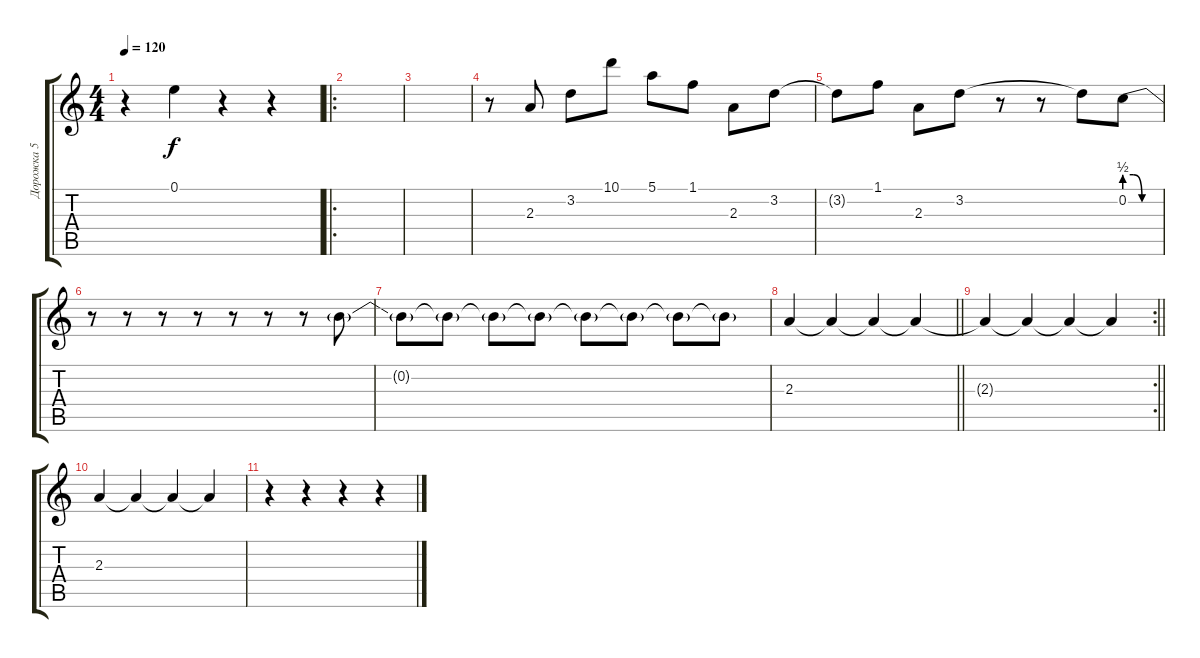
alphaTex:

\track ("Дорожка 5" "Дорожка 5") {instrument overdrivenguitar}
\staff {score tabs}
\tuning (E4 B3 G3 D3 A2 E2) {hide}
\ts (4 4)
\tempo 120
\clef g2
\ks c
r.4{dy f} 0.1{t}.4 r.4 r.4 |
\ro
|
|
r.8 2.3.8 3.2.8 10.1.8 5.1.8 1.1.8 2.3.8 3.2.8 |
3.2{t}.8 1.1.8 2.3.8 3.2.8 r.8 r.8 3.2{t}.8 0.2{be (custom 0 2 15 2 30 0 60 0)}.8 |
r.8 r.8 r.8 r.8 r.8 r.8 r.8 0.2{t}.8 |
0.2{t}.8 0.2{t}.8 0.2{t}.8 0.2{t}.8 0.2{t}.8 0.2{t}.8 0.2{t}.8 0.2{t}.8 |
\barLineRight lightlight
2.3.4 2.3{t}.4 2.3{t}.4 2.3{t}.4 |
\rc 2
\barLineRight lightlight
2.3{t}.4 2.3{t}.4 2.3{t}.4 2.3{t}.4 |
2.3.4 2.3{t}.4 2.3{t}.4 2.3{t}.4 |
r.4 r.4 r.4 r.4
